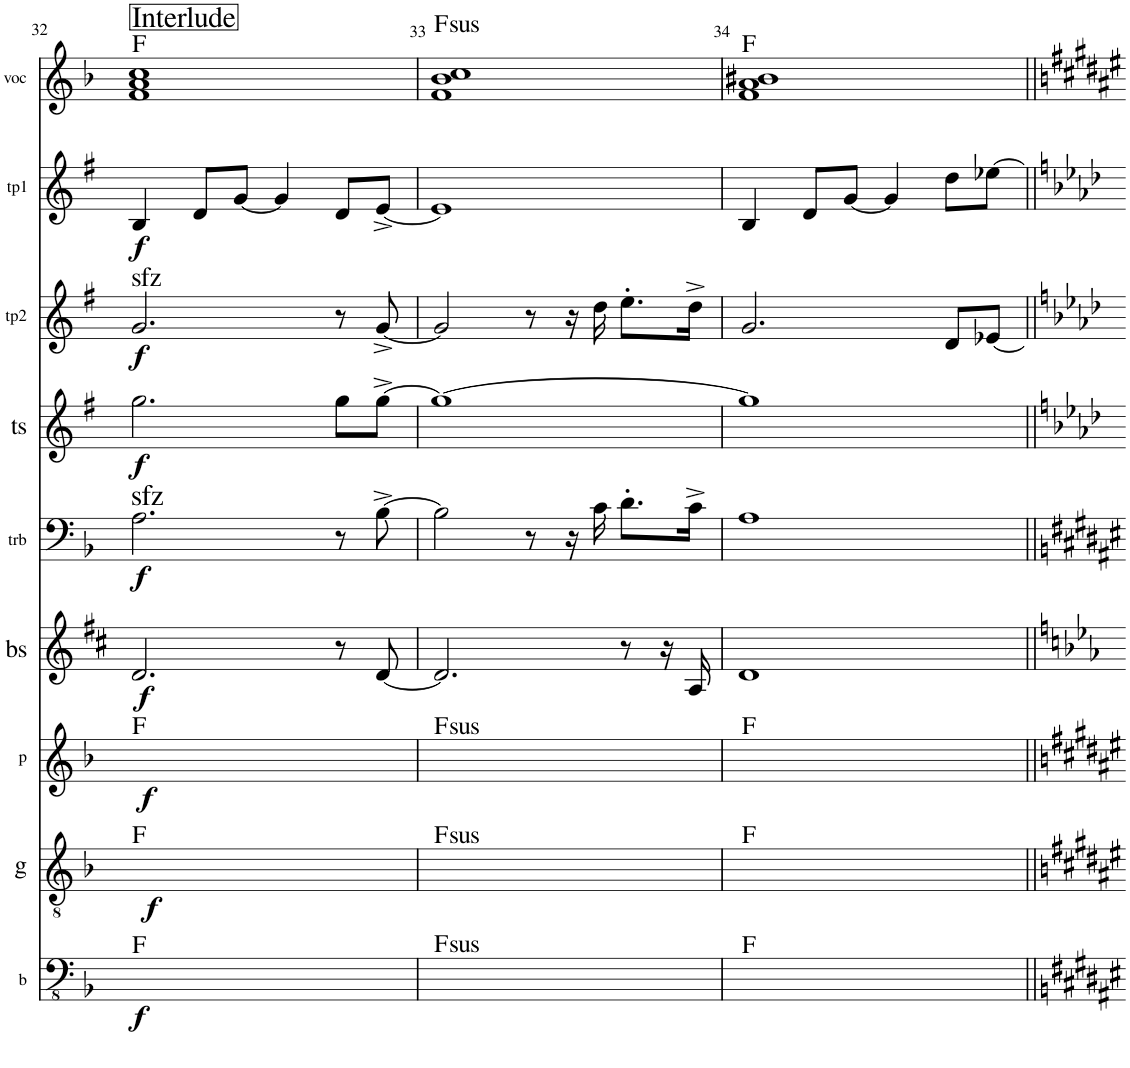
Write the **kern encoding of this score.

**kern	**dynam	**harte	**kern	**dynam	**harte	**kern	**dynam	**harte	**kern	**dynam	**kern	**dynam	**kern	**dynam	**kern	**dynam	**kern	**dynam	**kern	**harte
*part9	*part9	*part9	*part8	*part8	*part8	*part7	*part7	*part7	*part6	*part6	*part5	*part5	*part4	*part4	*part3	*part3	*part2	*part2	*part1	*part1
*staff9	*staff9	*	*staff8	*staff8	*	*staff7	*staff7	*	*staff6	*staff6	*staff5	*staff5	*staff4	*staff4	*staff3	*staff3	*staff2	*staff2	*staff1	*
*I"b	*	*	*I"g	*	*	*I"p	*	*	*I"bs	*	*I"trb	*	*I"ts	*	*I"tp2	*	*I"tp1	*	*I"voc	*
*I'b	*	*	*I'g	*	*	*I'p	*	*	*I'bs	*	*I'trb	*	*I'ts	*	*I'tp2	*	*I'tp1	*	*I'voc	*
!!LO:PB:g=z
*clefFv4	*	*	*clefGv2	*	*	*clefG2	*	*	*clefG2	*	*clefF4	*	*clefG2	*	*clefG2	*	*clefG2	*	*clefG2	*
*	*	*	*	*	*	*	*	*	*Trd12c21	*	*	*	*Trd8c14	*	*Trd1c2	*	*Trd1c2	*	*Trd4c7	*
*k[b-]	*	*	*k[b-]	*	*	*k[b-]	*	*	*k[f#c#]	*	*k[b-]	*	*k[f#]	*	*k[f#]	*	*k[f#]	*	*k[b-]	*
*M4/4	*	*	*M4/4	*	*	*M4/4	*	*	*M4/4	*	*M4/4	*	*M4/4	*	*M4/4	*	*M4/4	*	*M4/4	*
=32	=32	=32	=32	=32	=32	=32	=32	=32	=32	=32	=32	=32	=32	=32	=32	=32	=32	=32	=32	=32
!	!	!	!	!	!	!	!	!	!	!	!	!	!	!	!	!	!	!	!LO:TX:a:t=Interlude	!
!	!	!	!	!	!	!	!	!	!	!	!	!	!	!	!LO:TX:a:t=sfz	!	!	!	!	!
!	!	!	!	!	!	!	!	!	!	!	!LO:TX:a:t=sfz	!	!	!	!	!	!	!	!	!
!	!LO:DY:b	!	!	!LO:DY:b	!	!	!LO:DY:b	!	!	!LO:DY:b	!	!LO:DY:b	!	!LO:DY:b	!	!LO:DY:b	!	!LO:DY:b	!	!
1ryy	f	F:maj	1ryy	f	F:maj	1ryy	f	F:maj	2.d/	f	2.A\	f	2.gg\	f	2.g/	f	4B/	f	1f 1a 1cc	F:maj
.	.	.	.	.	.	.	.	.	.	.	.	.	.	.	.	.	8d/L	.	.	.
.	.	.	.	.	.	.	.	.	.	.	.	.	.	.	.	.	[8g/J	.	.	.
.	.	.	.	.	.	.	.	.	.	.	.	.	.	.	.	.	4g/]	.	.	.
.	.	.	.	.	.	.	.	.	8r	.	8r	.	8gg\L	.	8r	.	8d/L	.	.	.
.	.	.	.	.	.	.	.	.	[8d/	.	[8B-^\	.	[8gg^\J	.	[8g^/	.	[8e^/J	.	.	.
=33	=33	=33	=33	=33	=33	=33	=33	=33	=33	=33	=33	=33	=33	=33	=33	=33	=33	=33	=33	=33
!	!	!LO:H:kt=sus	!	!	!LO:H:kt=sus	!	!	!LO:H:kt=sus	!	!	!	!	!	!	!	!	!	!	!	!LO:H:kt=sus
1ryy	.	F:sus4	1ryy	.	F:sus4	1ryy	.	F:sus4	2.d/]	.	2B-\]	.	1gg_	.	2g/]	.	1e]	.	1f 1b- 1cc	F:sus4
.	.	.	.	.	.	.	.	.	.	.	8r	.	.	.	8r	.	.	.	.	.
.	.	.	.	.	.	.	.	.	.	.	16r	.	.	.	16r	.	.	.	.	.
.	.	.	.	.	.	.	.	.	.	.	16c\	.	.	.	16dd\	.	.	.	.	.
.	.	.	.	.	.	.	.	.	8r	.	8.d'\L	.	.	.	8.ee'\L	.	.	.	.	.
.	.	.	.	.	.	.	.	.	16r	.	.	.	.	.	.	.	.	.	.	.
.	.	.	.	.	.	.	.	.	16A/	.	16c^\Jk	.	.	.	16dd^\Jk	.	.	.	.	.
=34	=34	=34	=34	=34	=34	=34	=34	=34	=34	=34	=34	=34	=34	=34	=34	=34	=34	=34	=34	=34
1ryy	.	F:maj	1ryy	.	F:maj	1ryy	.	F:maj	1d	.	1A	.	1gg]	.	2.g/	.	4B/	.	1f 1a 1b#X	F:maj
.	.	.	.	.	.	.	.	.	.	.	.	.	.	.	.	.	8d/L	.	.	.
.	.	.	.	.	.	.	.	.	.	.	.	.	.	.	.	.	[8g/J	.	.	.
.	.	.	.	.	.	.	.	.	.	.	.	.	.	.	.	.	4g/]	.	.	.
.	.	.	.	.	.	.	.	.	.	.	.	.	.	.	8d/L	.	8dd\L	.	.	.
.	.	.	.	.	.	.	.	.	.	.	.	.	.	.	[8e-X/J	.	[8ee-X\J	.	.	.
=||	=||	=||	=||	=||	=||	=||	=||	=||	=||	=||	=||	=||	=||	=||	=||	=||	=||	=||	=||	=||
*-	*-	*-	*-	*-	*-	*-	*-	*-	*-	*-	*-	*-	*-	*-	*-	*-	*-	*-	*-	*-
